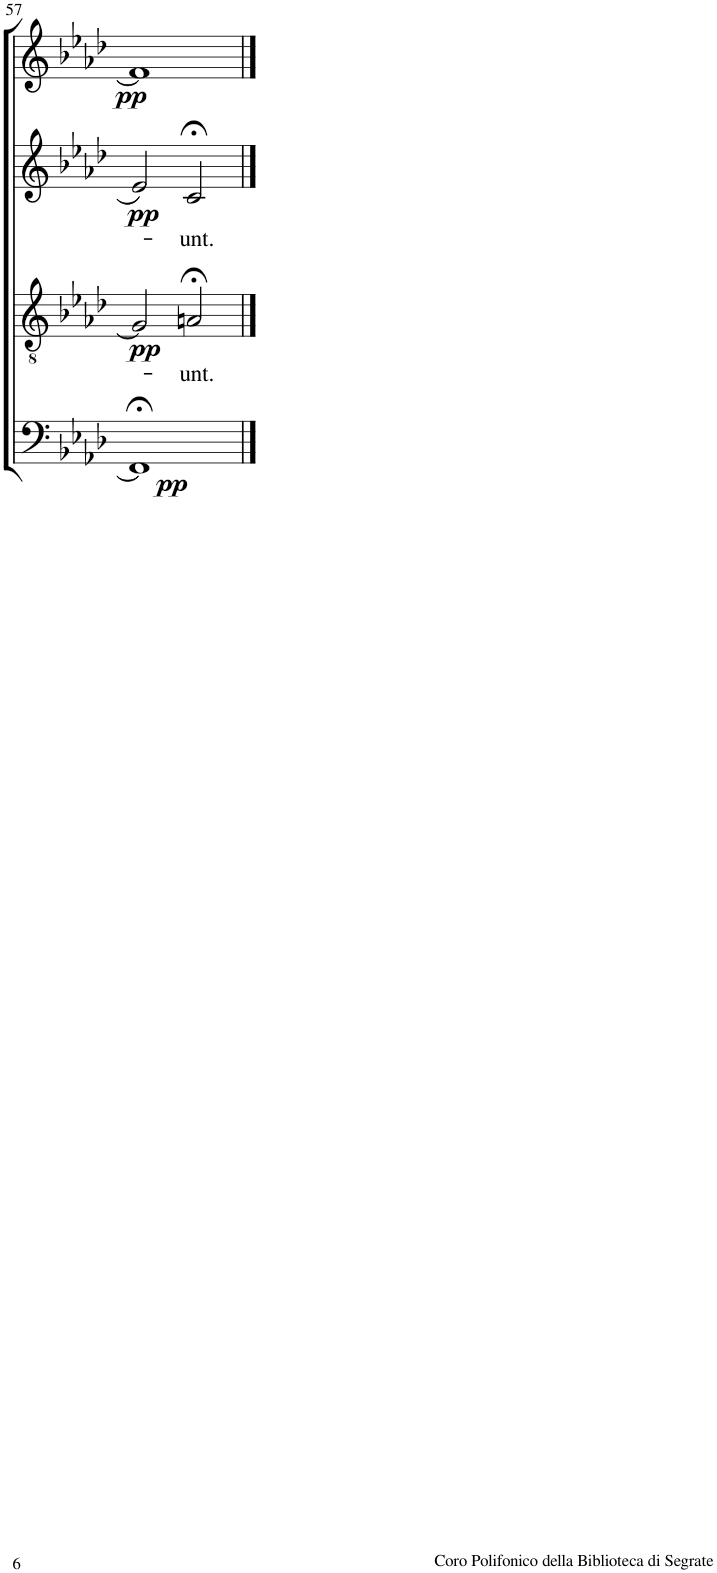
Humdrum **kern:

**kern	**dynam	**kern	**text	**dynam	**kern	**text	**dynam	**kern	**dynam
*part4	*part4	*part3	*part3	*part3	*part2	*part2	*part2	*part1	*part1
*staff4	*staff4	*staff3	*staff3	*staff3	*staff2	*staff2	*staff2	*staff1	*staff1
*I"Bassi	*	*I"Tenori	*	*	*I"Contralti	*	*	*I"Soprani	*
!!LO:PB:g=z
*clefF4	*	*clefGv2	*	*	*clefG2	*	*	*clefG2	*
*	*	*	*	*	*	*	*	*Trd1c2	*
*k[b-e-a-d-]	*	*k[b-e-a-d-]	*	*	*k[b-e-a-d-]	*	*	*k[b-e-a-d-]	*
*A-:	*	*A-:	*	*	*A-:	*	*	*A-:	*
*M4/4	*	*M4/4	*	*	*M4/4	*	*	*M4/4	*
=57	=57	=57	=57	=57	=57	=57	=57	=57	=57
!	!LO:DY:b	!	!	!LO:DY:b	!	!	!LO:DY:b	!	!LO:DY:b
1FF;<]	pp	2G/]	.	pp	2e-/	.	pp	1f]	pp
!	!	!	!LO:LY:b	!	!	!LO:LY:b	!	!	!
.	.	2An;</	-unt.	.	2c;</	-unt.	.	.	.
==	==	==	==	==	==	==	==	==	==
*-	*-	*-	*-	*-	*-	*-	*-	*-	*-
